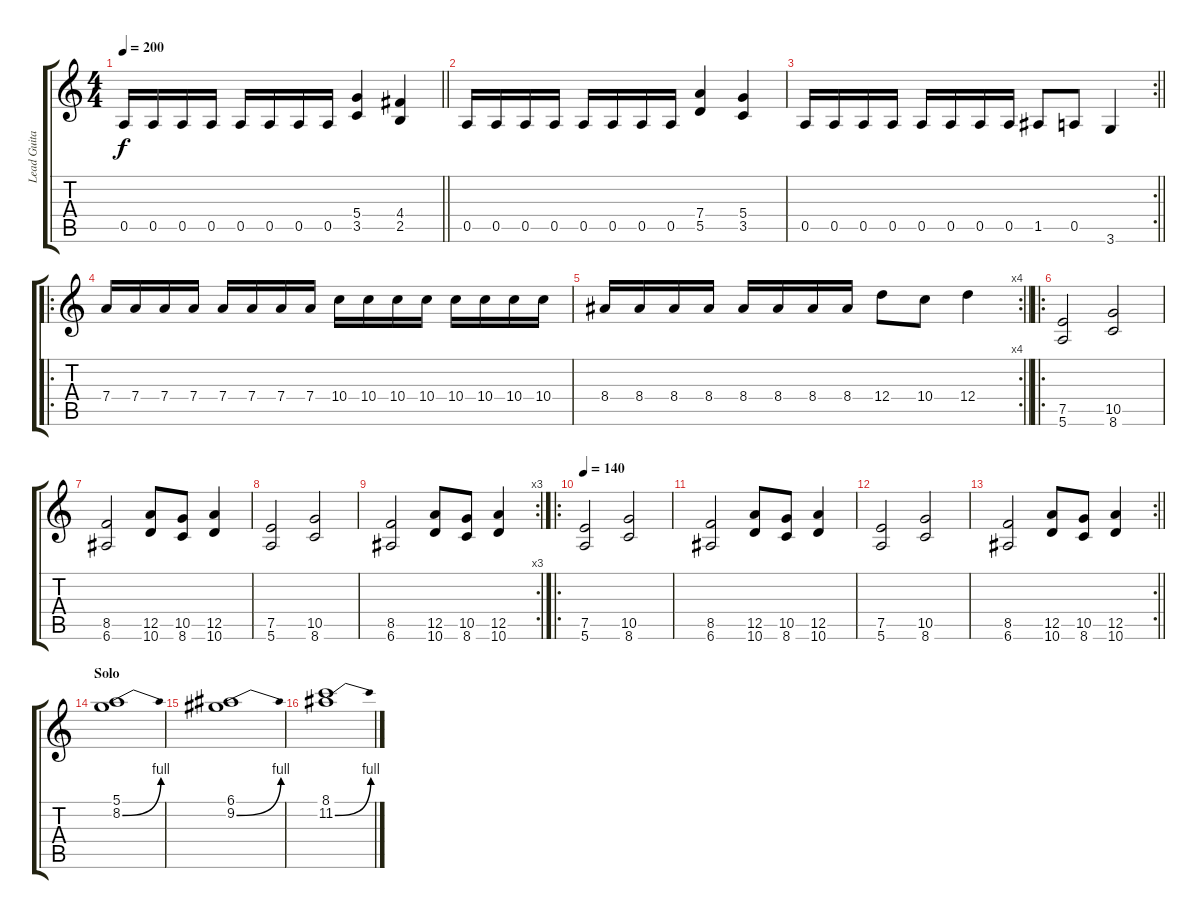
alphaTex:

\track ("Lead Guitar" "Lead Guita") {instrument distortionguitar}
\staff {score tabs}
\tuning (E4 B3 G3 D3 A2 E2) {hide}
\ts (4 4)
\tempo 200
\clef g2
\barLineRight lightlight
\ks c
0.5.16{dy f} 0.5.16 0.5.16 0.5.16 0.5.16 0.5.16 0.5.16 0.5.16 (5.4 3.5).4 (4.4 2.5).4 |
0.5.16 0.5.16 0.5.16 0.5.16 0.5.16 0.5.16 0.5.16 0.5.16 (7.4 5.5).4 (5.4 3.5).4 |
\rc 2
\barLineRight lightlight
0.5.16 0.5.16 0.5.16 0.5.16 0.5.16 0.5.16 0.5.16 0.5.16 1.5.8 0.5.8 3.6.4 |
\ro
7.4.16 7.4.16 7.4.16 7.4.16 7.4.16 7.4.16 7.4.16 7.4.16 10.4.16 10.4.16 10.4.16 10.4.16 10.4.16 10.4.16 10.4.16 10.4.16 |
\rc 4
\barLineRight lightlight
8.4.16 8.4.16 8.4.16 8.4.16 8.4.16 8.4.16 8.4.16 8.4.16 12.4.8 10.4.8 12.4.4 |
\ro
(7.5 5.6).2 (10.5 8.6).2 |
(8.5 6.6).2 (12.5 10.6).8 (10.5 8.6).8 (12.5 10.6).4 |
(7.5 5.6).2 (10.5 8.6).2 |
\rc 3
(8.5 6.6).2 (12.5 10.6).8 (10.5 8.6).8 (12.5 10.6).4 |
\ro
\tempo 140
(7.5 5.6).2 (10.5 8.6).2 |
(8.5 6.6).2 (12.5 10.6).8 (10.5 8.6).8 (12.5 10.6).4 |
(7.5 5.6).2 (10.5 8.6).2 |
\rc 2
\barLineRight lightlight
(8.5 6.6).2 (12.5 10.6).8 (10.5 8.6).8 (12.5 10.6).4 |
\section ("" "Solo")
(5.1 8.2{be (bend 0 0 60 4)}).1 |
(6.1 9.2{be (bend 0 0 60 4)}).1 |
(8.1 11.2{be (bend 0 0 60 4)}).1
